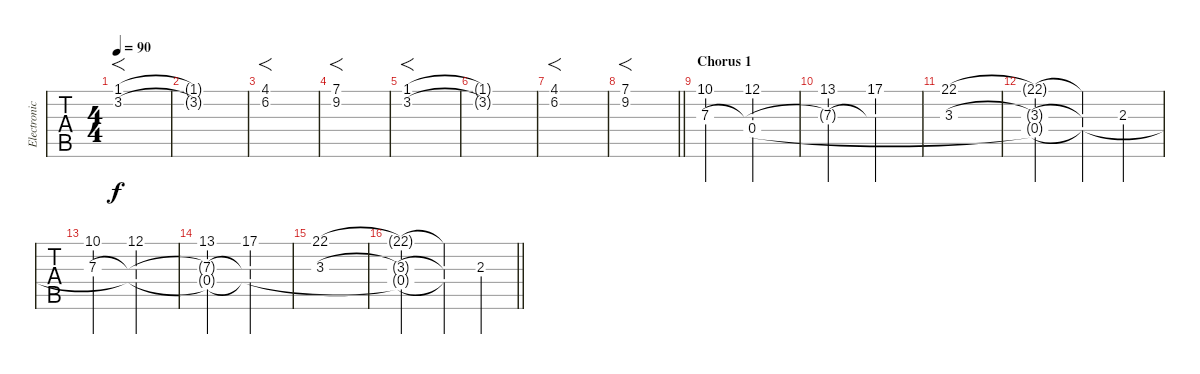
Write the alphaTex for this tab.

\track ("Electronic" "Electronic") {instrument choiraahs}
\staff {tabs}
\tuning (C4 G3 Eb3 Bb2 F2 Bb1) {hide}
\ts (4 4)
\tempo 90
\clef f4
\ks c
(1.1 3.2).1{f dy f} |
(1.1{t} 3.2{t}).1 |
(4.1 6.2).1{f} |
(7.1 9.2).1{f} |
(1.1 3.2).1{f} |
(1.1{t} 3.2{t}).1 |
(4.1 6.2).1{f} |
\barLineRight lightlight
(7.1 9.2).1{f} |
\section ("" "Chorus 1")
(10.1 7.3).2{instrument stringensemble2} (12.1 7.3{t} 0.4).2 |
(13.1 7.3{t}).2 (17.1 7.3{t}).2 |
(22.1 3.3).1 |
(22.1{t} 3.3{t} 0.4{t}).2 (22.1{t} 3.3{t} 0.4{t}).4 2.3.4 |
(10.1 7.3).2{instrument stringensemble2} (12.1 7.3{t} 0.4{t}).2 |
(13.1 7.3{t} 0.4{t}).2 (17.1 7.3{t} 0.4{t}).2 |
(22.1 3.3).1 |
\barLineRight lightlight
(22.1{t} 3.3{t} 0.4{t}).2 (22.1{t} 3.3{t} 0.4{t}).4 2.3.4
